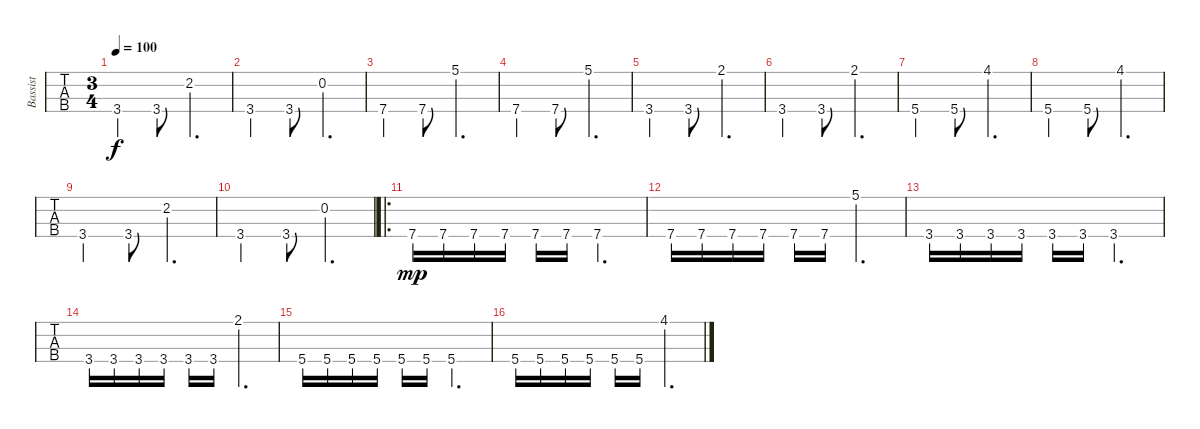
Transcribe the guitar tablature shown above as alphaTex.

\track ("Bassist" "Bassist") {instrument electricbassfinger}
\staff {tabs}
\tuning (F2 C2 G1 C1) {hide}
\ts (3 4)
\tempo 100
\clef f4
\ks c
3.4.4{dy f} 3.4.8 2.2.4{d} |
3.4.4 3.4.8 0.2.4{d} |
7.4.4 7.4.8 5.1.4{d} |
7.4.4 7.4.8 5.1.4{d} |
3.4.4 3.4.8 2.1.4{d} |
3.4.4 3.4.8 2.1.4{d} |
5.4.4 5.4.8 4.1.4{d} |
5.4.4 5.4.8 4.1.4{d} |
3.4.4 3.4.8 2.2.4{d} |
3.4.4 3.4.8 0.2.4{d} |
\ro
7.4.16{dy mp} 7.4.16 7.4.16 7.4.16 7.4.16 7.4.16 7.4.4{d} |
7.4.16 7.4.16 7.4.16 7.4.16 7.4.16 7.4.16 5.1.4{d} |
3.4.16 3.4.16 3.4.16 3.4.16 3.4.16 3.4.16 3.4.4{d} |
3.4.16 3.4.16 3.4.16 3.4.16 3.4.16 3.4.16 2.1.4{d} |
5.4.16 5.4.16 5.4.16 5.4.16 5.4.16 5.4.16 5.4.4{d} |
5.4.16 5.4.16 5.4.16 5.4.16 5.4.16 5.4.16 4.1.4{d}
